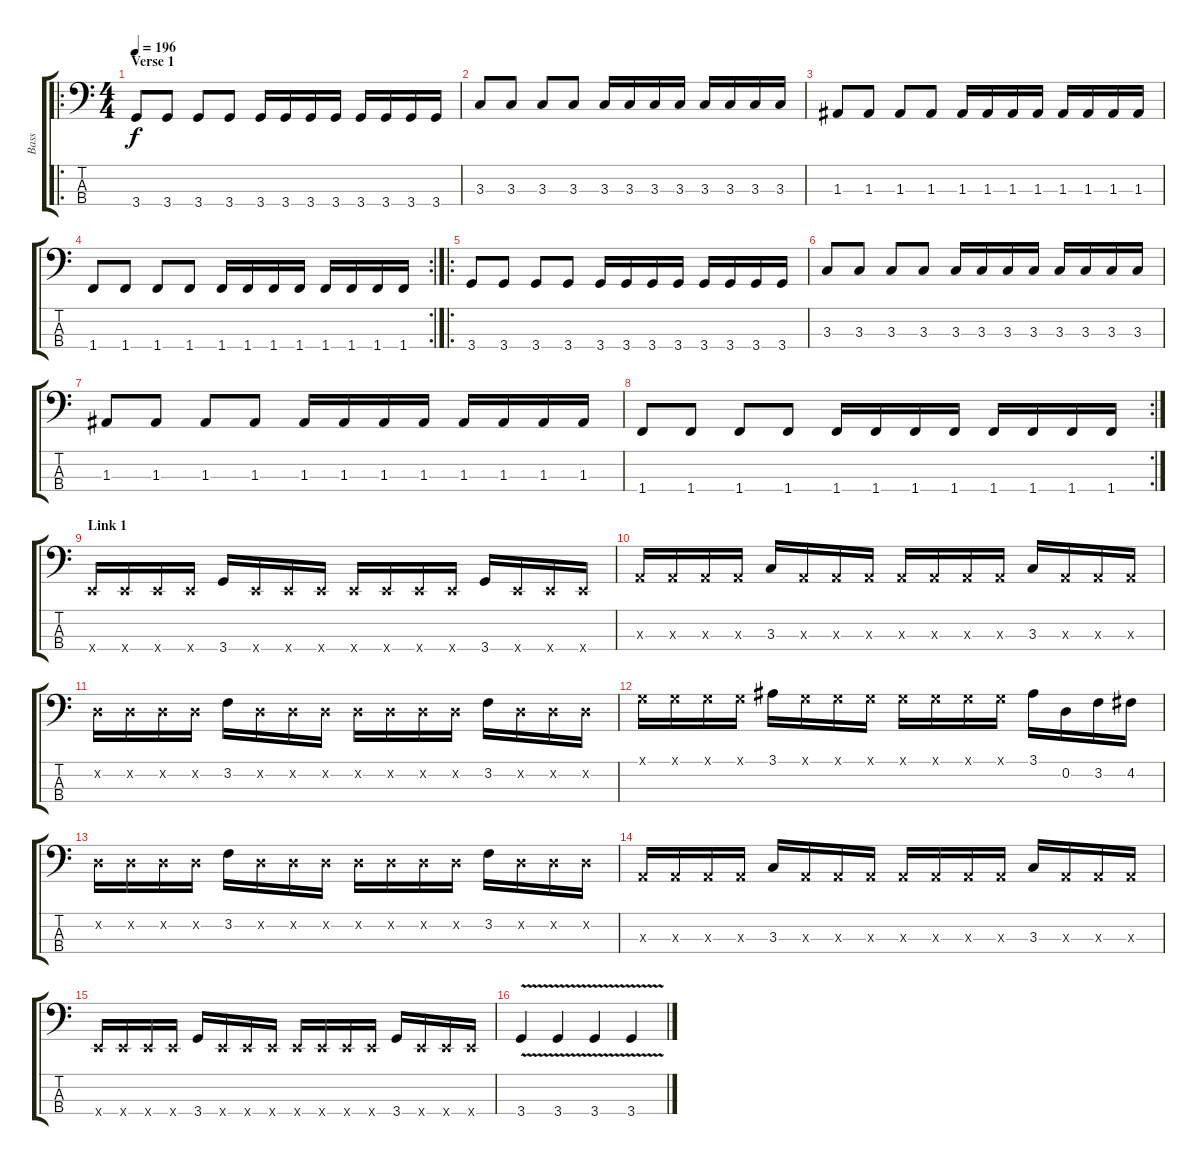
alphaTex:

\track ("Bass" "Bass") {instrument electricbasspick}
\staff {score tabs}
\tuning (G2 D2 A1 E1) {hide}
\ro
\ts (4 4)
\section ("" "Verse 1")
\tempo 196
\clef f4
\ks c
3.4.8{dy f} 3.4.8 3.4.8 3.4.8 3.4.16 3.4.16 3.4.16 3.4.16 3.4.16 3.4.16 3.4.16 3.4.16 |
3.3.8 3.3.8 3.3.8 3.3.8 3.3.16 3.3.16 3.3.16 3.3.16 3.3.16 3.3.16 3.3.16 3.3.16 |
1.3.8 1.3.8 1.3.8 1.3.8 1.3.16 1.3.16 1.3.16 1.3.16 1.3.16 1.3.16 1.3.16 1.3.16 |
\rc 2
1.4.8 1.4.8 1.4.8 1.4.8 1.4.16 1.4.16 1.4.16 1.4.16 1.4.16 1.4.16 1.4.16 1.4.16 |
\ro
3.4.8 3.4.8 3.4.8 3.4.8 3.4.16 3.4.16 3.4.16 3.4.16 3.4.16 3.4.16 3.4.16 3.4.16 |
3.3.8 3.3.8 3.3.8 3.3.8 3.3.16 3.3.16 3.3.16 3.3.16 3.3.16 3.3.16 3.3.16 3.3.16 |
1.3.8 1.3.8 1.3.8 1.3.8 1.3.16 1.3.16 1.3.16 1.3.16 1.3.16 1.3.16 1.3.16 1.3.16 |
\rc 2
1.4.8 1.4.8 1.4.8 1.4.8 1.4.16 1.4.16 1.4.16 1.4.16 1.4.16 1.4.16 1.4.16 1.4.16 |
\section ("" "Link 1")
0.4{x}.16 0.4{x}.16 0.4{x}.16 0.4{x}.16 3.4.16 0.4{x}.16 0.4{x}.16 0.4{x}.16 0.4{x}.16 0.4{x}.16 0.4{x}.16 0.4{x}.16 3.4.16 0.4{x}.16 0.4{x}.16 0.4{x}.16 |
0.3{x}.16 0.3{x}.16 0.3{x}.16 0.3{x}.16 3.3.16 0.3{x}.16 0.3{x}.16 0.3{x}.16 0.3{x}.16 0.3{x}.16 0.3{x}.16 0.3{x}.16 3.3.16 0.3{x}.16 0.3{x}.16 0.3{x}.16 |
0.2{x}.16 0.2{x}.16 0.2{x}.16 0.2{x}.16 3.2.16 0.2{x}.16 0.2{x}.16 0.2{x}.16 0.2{x}.16 0.2{x}.16 0.2{x}.16 0.2{x}.16 3.2.16 0.2{x}.16 0.2{x}.16 0.2{x}.16 |
0.1{x}.16 0.1{x}.16 0.1{x}.16 0.1{x}.16 3.1.16 0.1{x}.16 0.1{x}.16 0.1{x}.16 0.1{x}.16 0.1{x}.16 0.1{x}.16 0.1{x}.16 3.1.16 0.2.16 3.2.16 4.2.16 |
0.2{x}.16 0.2{x}.16 0.2{x}.16 0.2{x}.16 3.2.16 0.2{x}.16 0.2{x}.16 0.2{x}.16 0.2{x}.16 0.2{x}.16 0.2{x}.16 0.2{x}.16 3.2.16 0.2{x}.16 0.2{x}.16 0.2{x}.16 |
0.3{x}.16 0.3{x}.16 0.3{x}.16 0.3{x}.16 3.3.16 0.3{x}.16 0.3{x}.16 0.3{x}.16 0.3{x}.16 0.3{x}.16 0.3{x}.16 0.3{x}.16 3.3.16 0.3{x}.16 0.3{x}.16 0.3{x}.16 |
0.4{x}.16 0.4{x}.16 0.4{x}.16 0.4{x}.16 3.4.16 0.4{x}.16 0.4{x}.16 0.4{x}.16 0.4{x}.16 0.4{x}.16 0.4{x}.16 0.4{x}.16 3.4.16 0.4{x}.16 0.4{x}.16 0.4{x}.16 |
3.4{v}.4 3.4{v}.4 3.4{v}.4 3.4{v}.4
